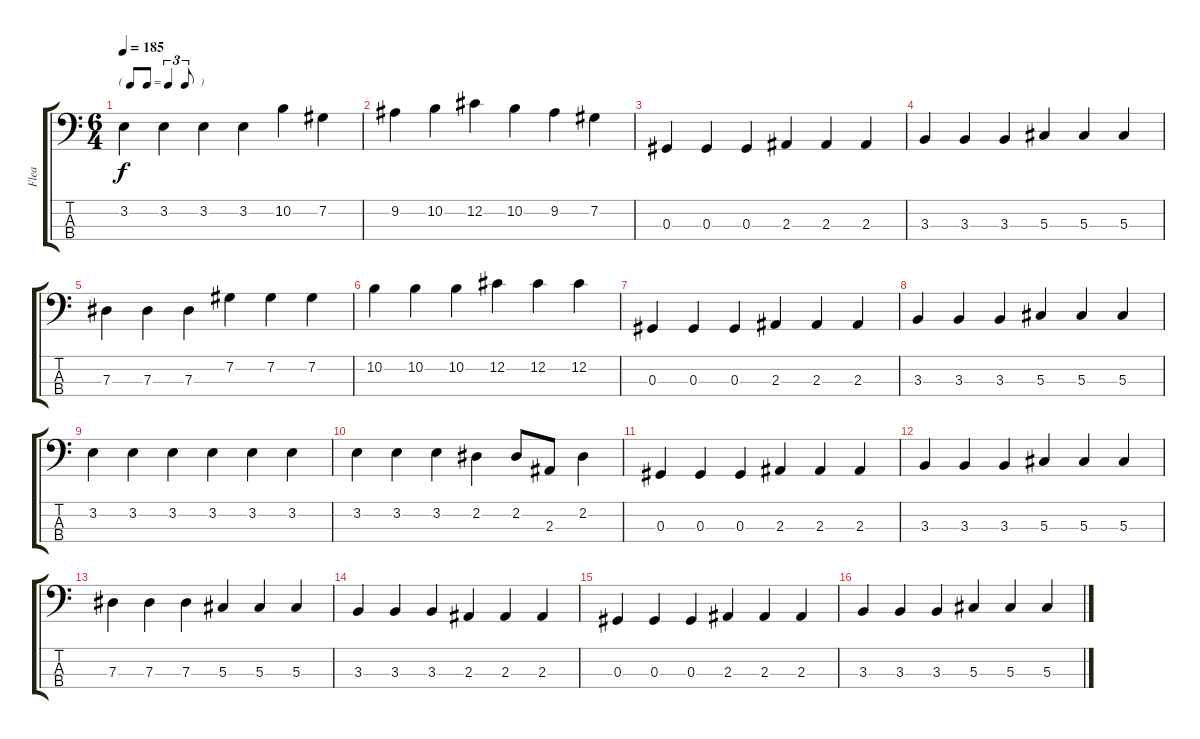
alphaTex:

\track ("Flea" "Flea") {instrument electricbassfinger}
\staff {score tabs}
\tuning (Gb2 Db2 Ab1 Eb1) {hide}
\ts (6 4)
\tf triplet8th
\tempo 185
\clef f4
\ks c
3.2.4{dy f} 3.2.4 3.2.4 3.2.4 10.2.4 7.2.4 |
9.2.4 10.2.4 12.2.4 10.2.4 9.2.4 7.2.4 |
0.3.4 0.3.4 0.3.4 2.3.4 2.3.4 2.3.4 |
3.3.4 3.3.4 3.3.4 5.3.4 5.3.4 5.3.4 |
7.3.4 7.3.4 7.3.4 7.2.4 7.2.4 7.2.4 |
10.2.4 10.2.4 10.2.4 12.2.4 12.2.4 12.2.4 |
0.3.4 0.3.4 0.3.4 2.3.4 2.3.4 2.3.4 |
3.3.4 3.3.4 3.3.4 5.3.4 5.3.4 5.3.4 |
3.2.4 3.2.4 3.2.4 3.2.4 3.2.4 3.2.4 |
3.2.4 3.2.4 3.2.4 2.2.4 2.2.8 2.3.8 2.2.4 |
0.3.4 0.3.4 0.3.4 2.3.4 2.3.4 2.3.4 |
3.3.4 3.3.4 3.3.4 5.3.4 5.3.4 5.3.4 |
7.3.4 7.3.4 7.3.4 5.3.4 5.3.4 5.3.4 |
3.3.4 3.3.4 3.3.4 2.3.4 2.3.4 2.3.4 |
0.3.4 0.3.4 0.3.4 2.3.4 2.3.4 2.3.4 |
3.3.4 3.3.4 3.3.4 5.3.4 5.3.4 5.3.4
